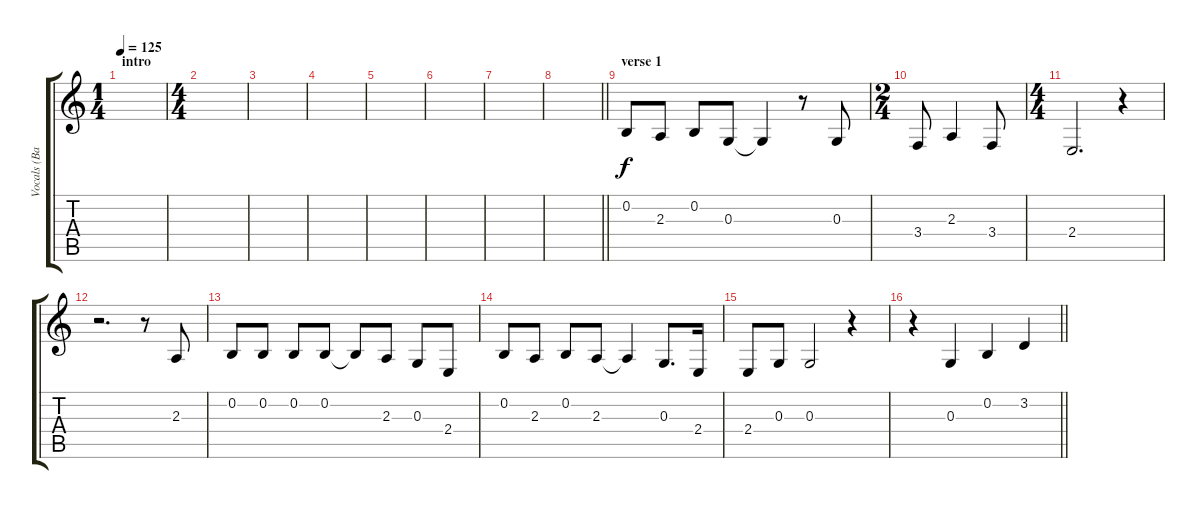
\track ("Vocals (Barrett)" "Vocals (Ba") {instrument lead6voice}
\staff {score tabs}
\tuning (E4 B3 G3 D3 A2 E2) {hide}
\ts (1 4)
\section ("" "intro")
\tempo 125
\clef g2
\ks c
|
\ts (4 4)
|
|
|
|
|
|
\barLineRight lightlight
|
\section ("" "verse 1")
0.2.8 2.3.8 0.2.8 0.3.8 0.3{t}.4 r.8 0.3.8 |
\ts (2 4)
3.4.8 2.3.4 3.4.8 |
\ts (4 4)
2.4.2{d} r.4 |
r.2{d} r.8 2.3.8 |
0.2.8 0.2.8 0.2.8 0.2.8 0.2{t}.8 2.3.8 0.3.8 2.4.8 |
0.2.8 2.3.8 0.2.8 2.3.8 2.3{t}.4 0.3.8{d} 2.4.16 |
2.4.8 0.3.8 0.3.2 r.4 |
\barLineRight lightlight
r.4 0.3.4 0.2.4 3.2.4
